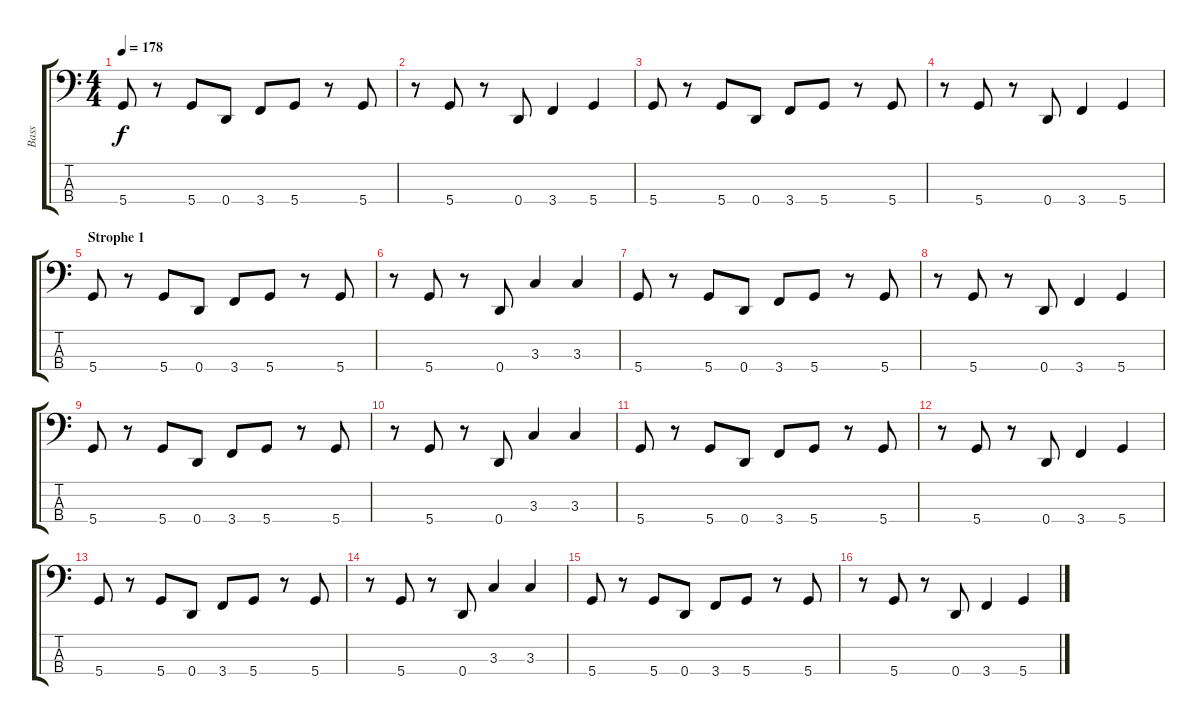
\track ("Bass" "Bass") {instrument electricbassfinger}
\staff {score tabs}
\tuning (G2 D2 A1 D1) {hide}
\ts (4 4)
\tempo 178
\clef f4
\ks c
5.4.8{dy f} r.8 5.4.8 0.4.8 3.4.8 5.4.8 r.8 5.4.8 |
r.8 5.4.8 r.8 0.4.8 3.4.4 5.4.4 |
5.4.8 r.8 5.4.8 0.4.8 3.4.8 5.4.8 r.8 5.4.8 |
r.8 5.4.8 r.8 0.4.8 3.4.4 5.4.4 |
\section ("" "Strophe 1")
5.4.8 r.8 5.4.8 0.4.8 3.4.8 5.4.8 r.8 5.4.8 |
r.8 5.4.8 r.8 0.4.8 3.3.4 3.3.4 |
5.4.8 r.8 5.4.8 0.4.8 3.4.8 5.4.8 r.8 5.4.8 |
r.8 5.4.8 r.8 0.4.8 3.4.4 5.4.4 |
5.4.8 r.8 5.4.8 0.4.8 3.4.8 5.4.8 r.8 5.4.8 |
r.8 5.4.8 r.8 0.4.8 3.3.4 3.3.4 |
5.4.8 r.8 5.4.8 0.4.8 3.4.8 5.4.8 r.8 5.4.8 |
r.8 5.4.8 r.8 0.4.8 3.4.4 5.4.4 |
5.4.8 r.8 5.4.8 0.4.8 3.4.8 5.4.8 r.8 5.4.8 |
r.8 5.4.8 r.8 0.4.8 3.3.4 3.3.4 |
5.4.8 r.8 5.4.8 0.4.8 3.4.8 5.4.8 r.8 5.4.8 |
r.8 5.4.8 r.8 0.4.8 3.4.4 5.4.4
